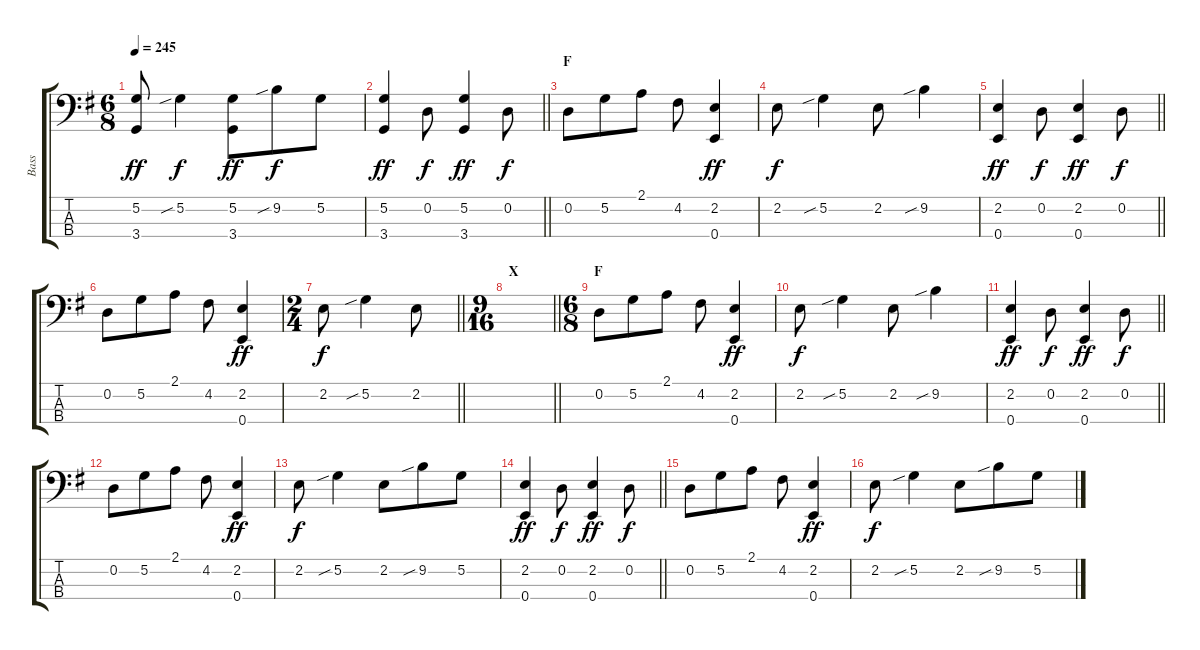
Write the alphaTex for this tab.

\track ("Bass" "Bass") {instrument synthbass1}
\staff {score tabs}
\tuning (G2 D2 A1 E1) {hide}
\ts (6 8)
\tempo 245
\clef f4
\ks eminor
(5.2 3.4).8{dy ff} 5.2{sib}.4{dy f} (5.2 3.4).8{dy ff} 9.2{sib}.8{dy f} 5.2.8 |
\barLineRight lightlight
(5.2 3.4).4{dy ff} 0.2.8{dy f} (5.2 3.4).4{dy ff} 0.2.8{dy f} |
\section ("" "F")
0.2.8 5.2.8 2.1.8 4.2.8 (2.2 0.4).4{dy ff} |
2.2.8{dy f} 5.2{sib}.4 2.2.8 9.2{sib}.4 |
\barLineRight lightlight
(2.2 0.4).4{dy ff} 0.2.8{dy f} (2.2 0.4).4{dy ff} 0.2.8{dy f} |
\section ("" "")
0.2.8 5.2.8 2.1.8 4.2.8 (2.2 0.4).4{dy ff} |
\ts (2 4)
\barLineRight lightlight
2.2.8{dy f} 5.2{sib}.4 2.2.8 |
\ts (9 16)
\section ("" "X")
\barLineRight lightlight
|
\ts (6 8)
\section ("" "F")
0.2.8 5.2.8 2.1.8 4.2.8 (2.2 0.4).4{dy ff} |
2.2.8{dy f} 5.2{sib}.4 2.2.8 9.2{sib}.4 |
\barLineRight lightlight
(2.2 0.4).4{dy ff} 0.2.8{dy f} (2.2 0.4).4{dy ff} 0.2.8{dy f} |
\section ("" "")
0.2.8 5.2.8 2.1.8 4.2.8 (2.2 0.4).4{dy ff} |
2.2.8{dy f} 5.2{sib}.4 2.2.8 9.2{sib}.8 5.2.8 |
\barLineRight lightlight
(2.2 0.4).4{dy ff} 0.2.8{dy f} (2.2 0.4).4{dy ff} 0.2.8{dy f} |
\section ("" "")
0.2.8 5.2.8 2.1.8 4.2.8 (2.2 0.4).4{dy ff} |
2.2.8{dy f} 5.2{sib}.4 2.2.8 9.2{sib}.8 5.2.8
